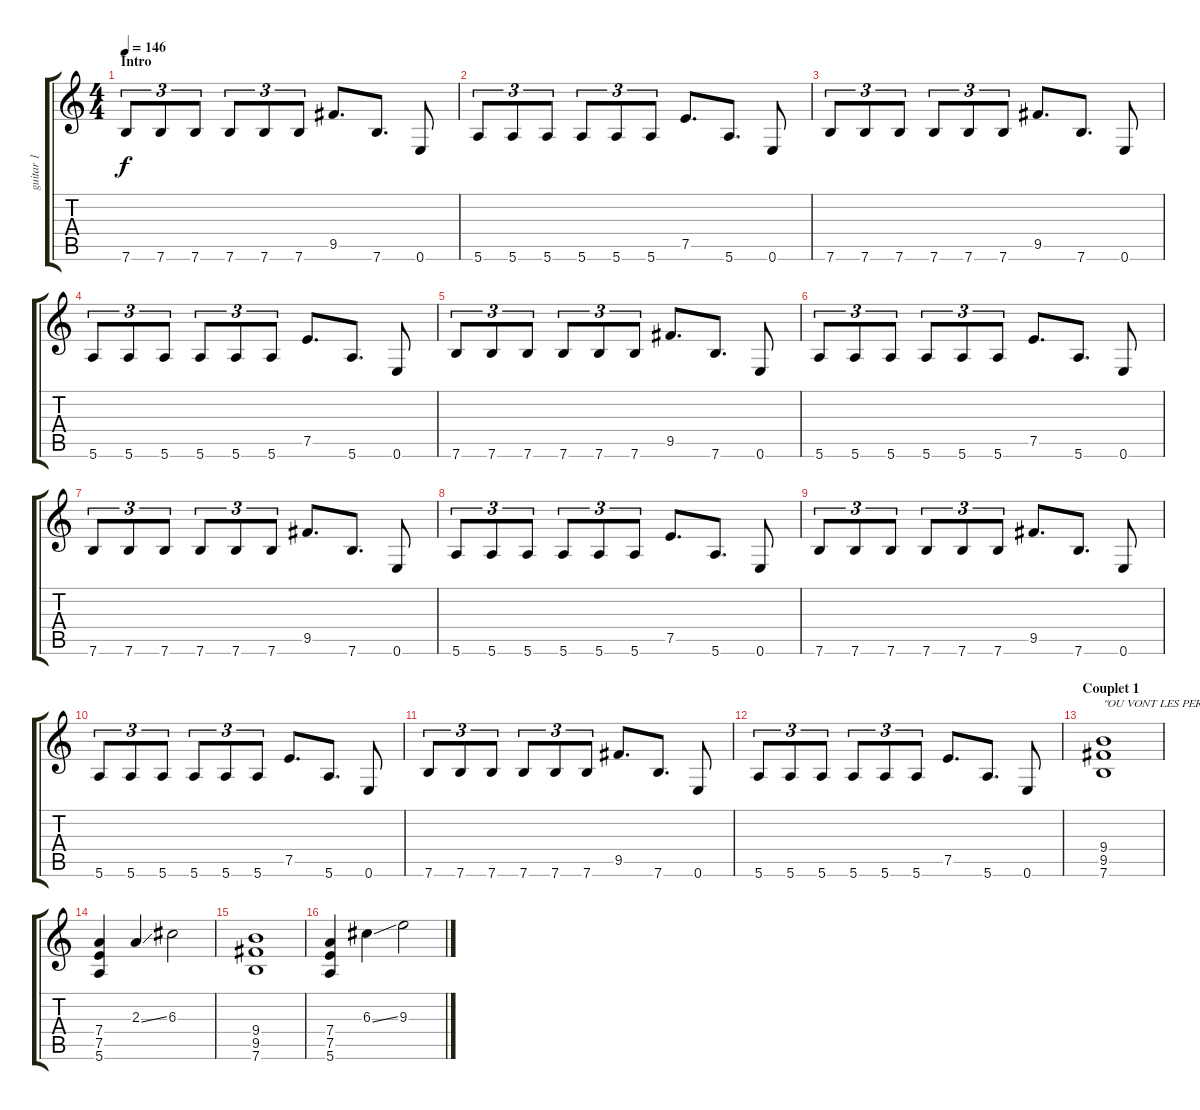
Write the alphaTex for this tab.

\track ("guitar 1" "guitar 1") {instrument distortionguitar}
\staff {score tabs}
\tuning (E4 B3 G3 D3 A2 E2) {hide}
\ts (4 4)
\section ("" "Intro")
\tempo 146
\clef g2
\ks c
7.6.8{tu (3 2) dy f instrument distortionguitar} 7.6.8{tu (3 2)} 7.6.8{tu (3 2)} 7.6.8{tu (3 2)} 7.6.8{tu (3 2)} 7.6.8{tu (3 2)} 9.5.8{d} 7.6.8{d} 0.6.8 |
5.6.8{tu (3 2)} 5.6.8{tu (3 2)} 5.6.8{tu (3 2)} 5.6.8{tu (3 2)} 5.6.8{tu (3 2)} 5.6.8{tu (3 2)} 7.5.8{d} 5.6.8{d} 0.6.8 |
7.6.8{tu (3 2)} 7.6.8{tu (3 2)} 7.6.8{tu (3 2)} 7.6.8{tu (3 2)} 7.6.8{tu (3 2)} 7.6.8{tu (3 2)} 9.5.8{d} 7.6.8{d} 0.6.8 |
5.6.8{tu (3 2)} 5.6.8{tu (3 2)} 5.6.8{tu (3 2)} 5.6.8{tu (3 2)} 5.6.8{tu (3 2)} 5.6.8{tu (3 2)} 7.5.8{d} 5.6.8{d} 0.6.8 |
7.6.8{tu (3 2)} 7.6.8{tu (3 2)} 7.6.8{tu (3 2)} 7.6.8{tu (3 2)} 7.6.8{tu (3 2)} 7.6.8{tu (3 2)} 9.5.8{d} 7.6.8{d} 0.6.8 |
5.6.8{tu (3 2)} 5.6.8{tu (3 2)} 5.6.8{tu (3 2)} 5.6.8{tu (3 2)} 5.6.8{tu (3 2)} 5.6.8{tu (3 2)} 7.5.8{d} 5.6.8{d} 0.6.8 |
7.6.8{tu (3 2)} 7.6.8{tu (3 2)} 7.6.8{tu (3 2)} 7.6.8{tu (3 2)} 7.6.8{tu (3 2)} 7.6.8{tu (3 2)} 9.5.8{d} 7.6.8{d} 0.6.8 |
5.6.8{tu (3 2)} 5.6.8{tu (3 2)} 5.6.8{tu (3 2)} 5.6.8{tu (3 2)} 5.6.8{tu (3 2)} 5.6.8{tu (3 2)} 7.5.8{d} 5.6.8{d} 0.6.8 |
7.6.8{tu (3 2)} 7.6.8{tu (3 2)} 7.6.8{tu (3 2)} 7.6.8{tu (3 2)} 7.6.8{tu (3 2)} 7.6.8{tu (3 2)} 9.5.8{d} 7.6.8{d} 0.6.8 |
5.6.8{tu (3 2)} 5.6.8{tu (3 2)} 5.6.8{tu (3 2)} 5.6.8{tu (3 2)} 5.6.8{tu (3 2)} 5.6.8{tu (3 2)} 7.5.8{d} 5.6.8{d} 0.6.8 |
7.6.8{tu (3 2)} 7.6.8{tu (3 2)} 7.6.8{tu (3 2)} 7.6.8{tu (3 2)} 7.6.8{tu (3 2)} 7.6.8{tu (3 2)} 9.5.8{d} 7.6.8{d} 0.6.8 |
5.6.8{tu (3 2)} 5.6.8{tu (3 2)} 5.6.8{tu (3 2)} 5.6.8{tu (3 2)} 5.6.8{tu (3 2)} 5.6.8{tu (3 2)} 7.5.8{d} 5.6.8{d} 0.6.8 |
\section ("" "Couplet 1")
(9.4 9.5 7.6).1{txt "\"OU VONT LES PERSANNES\""} |
(7.4 7.5 5.6).4 2.3{ss}.4 6.3.2 |
(9.4 9.5 7.6).1 |
(7.4 7.5 5.6).4 6.3{ss}.4 9.3.2
